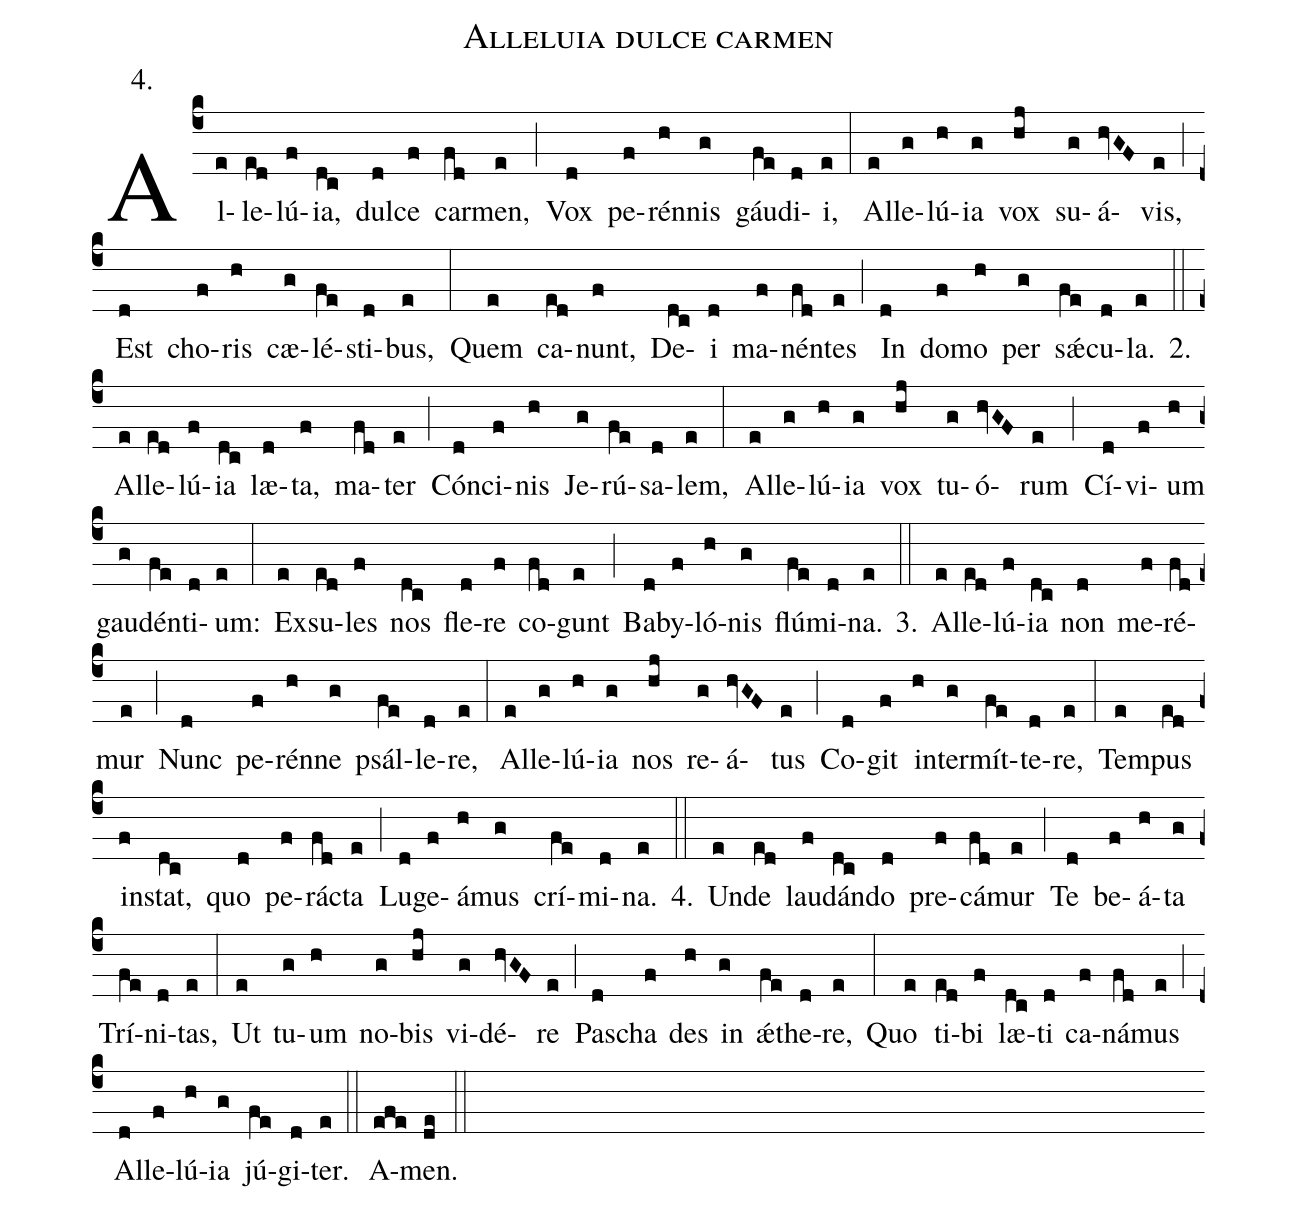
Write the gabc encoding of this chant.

name:Alleluia dulce carmen;
office-part:Hymnus;
annotation:4.;
%%
(c4)Al(e)le(ed)lú(f)ia,(dc) dul(d)ce(f) car(fd)men,(e) (;)
Vox(d) pe(f)rén(h)nis(g) gáu(fe)di(d)i,(e) (:)
Al(e)le(g)lú(h)ia(g) vox(hj) su(g)á(hvGF)vis,(e) (;)
Est(d) cho(f)ris(h) cæ(g)lé(fe)sti(d)bus,(e) (:)
Quem(e) ca(ed)nunt,(f) De(dc)i(d) ma(f)nén(fd)tes(e) (;)
In(d) do(f)mo(h) per(g) s<sp>'ae</sp>(fe)cu(d)la.(e)

2.(::) Al(e)le(ed)lú(f)ia(dc) læ(d)ta,(f) ma(fd)ter(e) (;)
Cón(d)ci(f)nis(h) Je(g)rú(fe)sa(d)lem,(e) (:)
Al(e)le(g)lú(h)ia(g) vox(hj) tu(g)ó(hvGF)rum(e) (;)
Cí(d)vi(f)um(h) gau(g)dén(fe)ti(d)um:(e) (:)
E(e)xsu(ed)les(f) nos(dc) fle(d)re(f) co(fd)gunt(e) (;)
Ba(d)by(f)ló(h)nis(g) flú(fe)mi(d)na.(e)

3.(::) Al(e)le(ed)lú(f)ia(dc) non(d) me(f)ré(fd)mur(e) (;)
Nunc(d) pe(f)rén(h)ne(g) psál(fe)le(d)re,(e) (:)
Al(e)le(g)lú(h)ia(g) nos(hj) re(g)á(hvGF)tus(e) (;)
Co(d)git(f) in(h)ter(g)mít(fe)te(d)re,(e) (:)
Tem(e)pus(ed) in(f)stat,(dc) quo(d) pe(f)rá(fd)cta(e) (;)
Lu(d)ge(f)á(h)mus(g) crí(fe)mi(d)na.(e)

4.(::) Un(e)de(ed) lau(f)dán(dc)do(d) pre(f)cá(fd)mur(e) (;)
Te(d) be(f)á(h)ta(g) Trí(fe)ni(d)tas,(e) (:)
Ut(e) tu(g)um(h) no(g)bis(hj) vi(g)dé(hvGF)re(e) (;)
Pas(d)cha(f) des(h) in(g) <sp>'ae</sp>(fe)the(d)re,(e) (:)
Quo(e) ti(ed)bi(f) læ(dc)ti(d) ca(f)ná(fd)mus(e) (;)
Al(d)le(f)lú(h)ia(g) jú(fe)gi(d)ter.(e) (::)
 A(efe)men.(de) (::)
